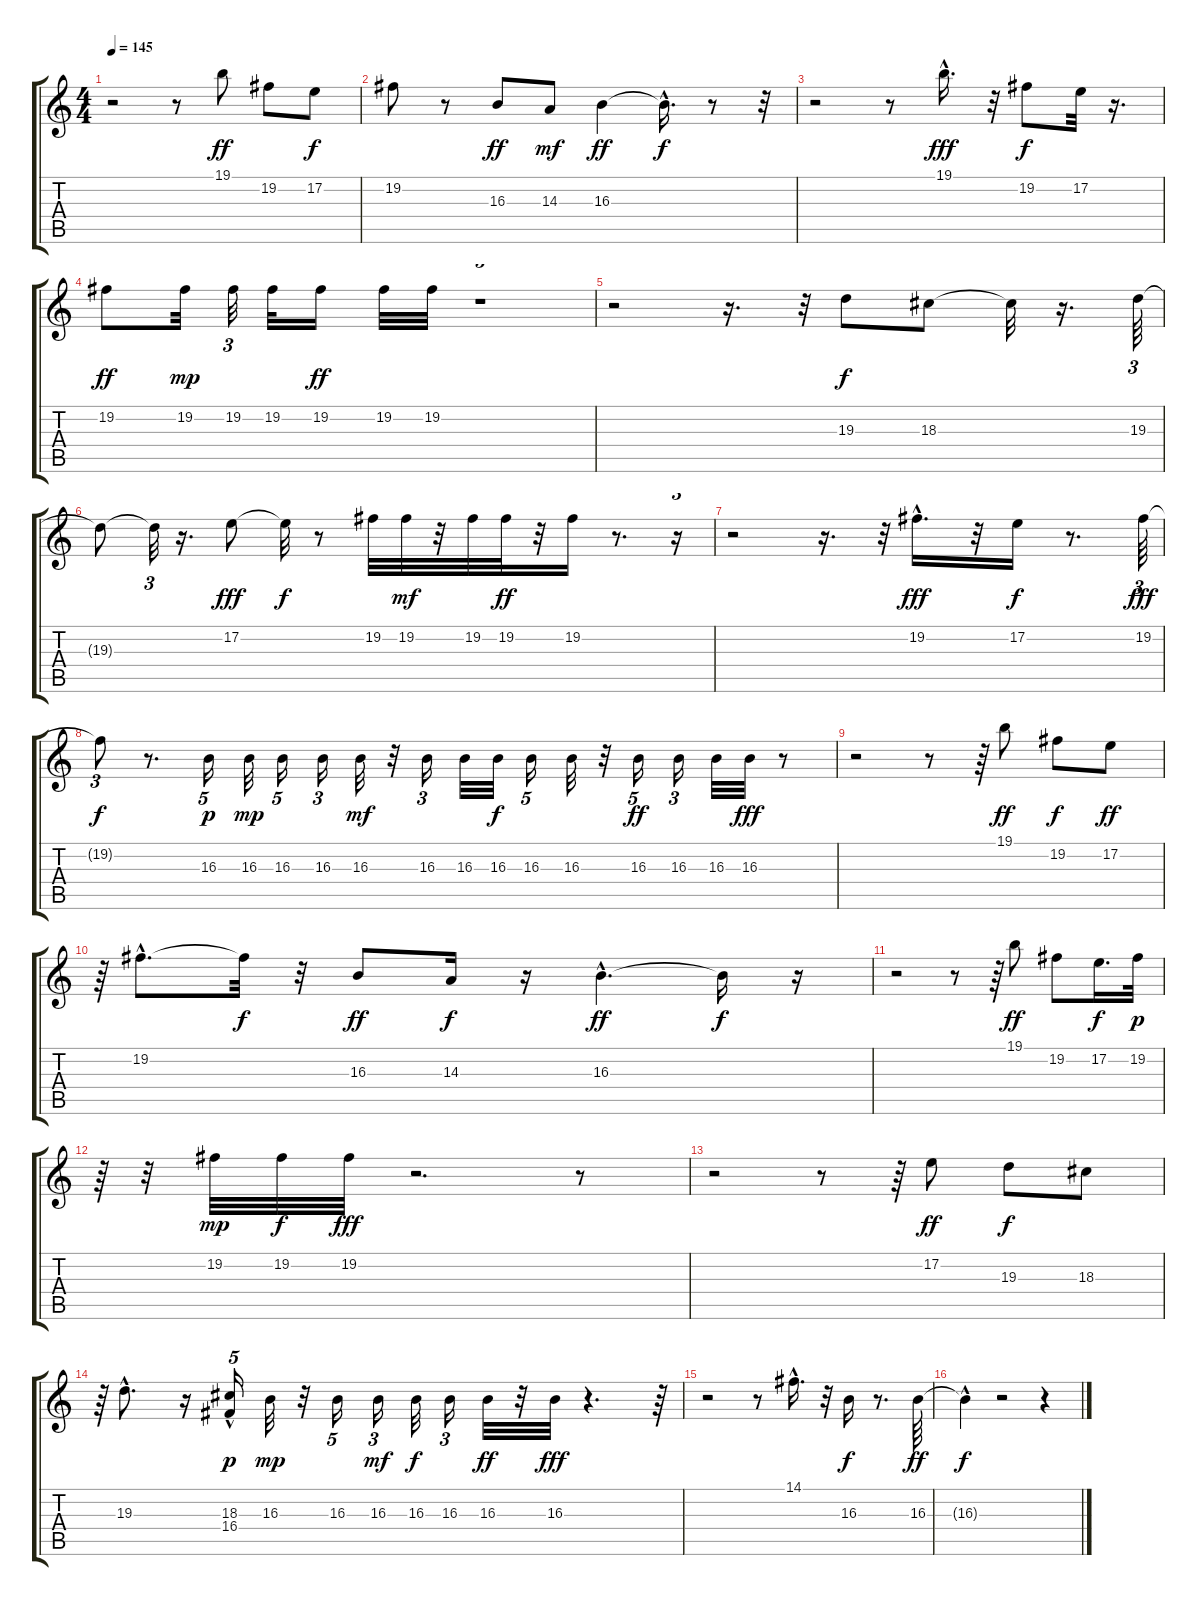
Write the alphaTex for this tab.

\track "" {instrument fx3crystal}
\staff {score tabs}
\tuning (E4 B3 G3 D3 A2 E2) {hide}
\ts (4 4)
\tempo 145
\clef g2
\ks c
r.2{dy ff} r.8 19.1.8 19.2.8 17.2.8{dy f} |
19.2.8 r.8 16.3.8{dy ff} 14.3.8{dy mf} 16.3.4{dy ff} 16.3{hac t}.16{d dy f} r.8 r.32 |
r.2 r.8 19.1{hac}.16{d dy fff} r.32 19.2.8{dy f} 17.2.32 r.16{d} |
19.2.8{dy ff} 19.2.32{dy mp} 19.2.32{tu (3 2)} 19.2.32 19.2.16{dy ff} 19.2.32 19.2.32 r.1{tu (3 2)} |
r.2 r.16{d} r.32{tu (3 2)} 19.3.8{dy f} 18.3.8 18.3{t}.32 r.16{d} 19.3.64{tu (3 2)} |
19.3{t}.8 19.3{t}.32{tu (3 2)} r.16{d} 17.2.8{dy fff} 17.2{t}.32{dy f} r.8 19.2.32 19.2.32{dy mf} r.32 19.2.32 19.2.32{dy ff} r.32 19.2.16 r.8{d} r.16{tu (3 2)} |
r.2 r.16{d} r.32{tu (3 2)} 19.2{hac}.16{d dy fff} r.32 17.2.16{dy f} r.8{d} 19.2.64{tu (3 2) dy fff} |
19.2{t}.8{tu (3 2) dy f} r.8{d} 16.3.16{tu (5 4) dy p} 16.3.32{dy mp} 16.3.16{tu (5 4)} 16.3.16{tu (3 2)} 16.3.32{dy mf} r.32 16.3.16{tu (3 2)} 16.3.32 16.3.32{dy f} 16.3.16{tu (5 4)} 16.3.32 r.32 16.3.16{tu (5 4) dy ff} 16.3.16{tu (3 2)} 16.3.32 16.3.32{dy fff} r.8 |
r.2 r.8 r.64 19.1.8{dy ff} 19.2.8{dy f} 17.2.8{dy ff} |
r.64 19.2{hac}.8{d} 19.2{t}.32{dy f} r.32 16.3.8{dy ff} 14.3.16{dy f} r.16 16.3{hac}.4{d dy ff} 16.3{t}.16{dy f} r.16 |
r.2 r.8 r.64 19.1.8{dy ff} 19.2.8 17.2.16{d dy f} 19.2.32{dy p} |
r.64 r.32 19.2.32{dy mp} 19.2.32{dy f} 19.2.32{dy fff} r.2{d} r.8 |
r.2 r.8 r.64 17.2.8{dy ff} 19.3.8{dy f} 18.3.8 |
r.64 19.3{hac}.8{d} r.16 (18.3{hac} 16.4).16{tu (5 4) dy p} 16.3.32{dy mp} r.32 16.3.16{tu (5 4)} 16.3.16{tu (3 2) dy mf} 16.3.32{dy f} 16.3.16{tu (3 2)} 16.3.32{dy ff} r.32 16.3.32{dy fff} r.4{d} r.64 |
r.2 r.8 14.1{hac}.16{d} r.32 16.3.16{dy f} r.8{d} 16.3.64{dy ff} |
16.3{hac t}.4{dy f} r.2 r.4
